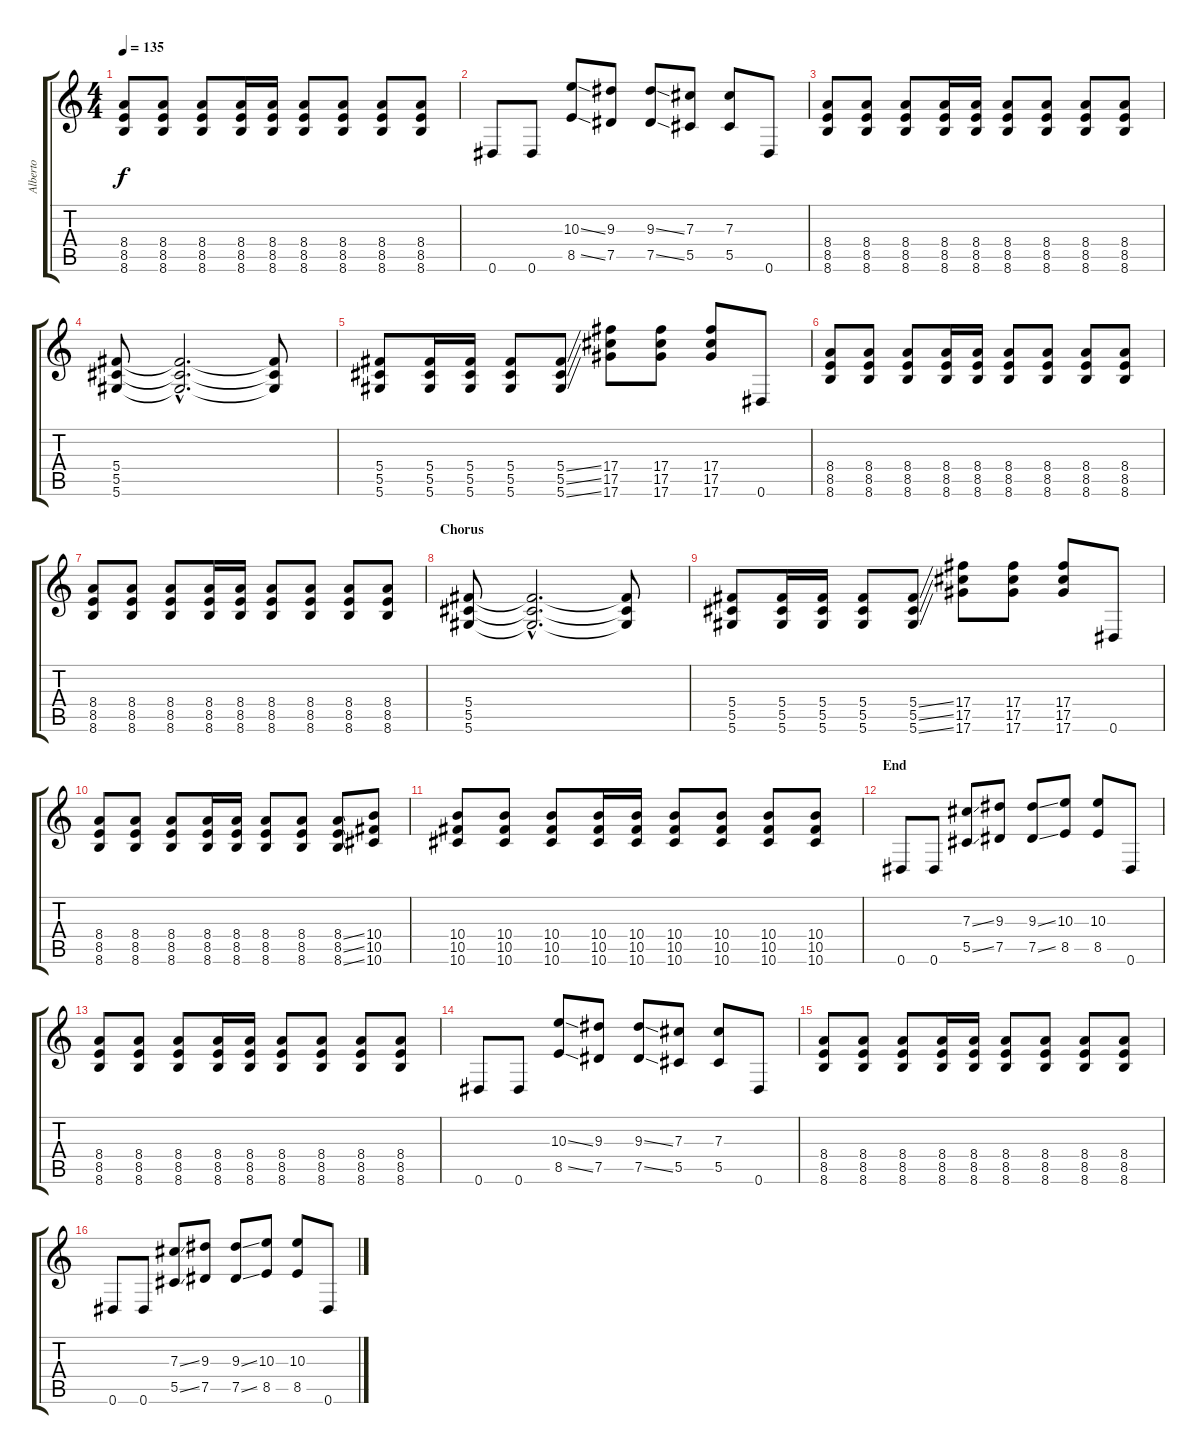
\track ("Alberto" "Alberto") {instrument electricguitarclean}
\staff {score tabs}
\tuning (Eb4 Bb3 Gb3 Db3 Ab2 Eb2) {hide}
\ts (4 4)
\tempo 135
\clef g2
\ks c
(8.4 8.5 8.6).8{dy f} (8.4 8.5 8.6).8 (8.4 8.5 8.6).8 (8.4 8.5 8.6).16 (8.4 8.5 8.6).16 (8.4 8.5 8.6).8 (8.4 8.5 8.6).8 (8.4 8.5 8.6).8 (8.4 8.5 8.6).8 |
0.6.8 0.6.8 (10.3{ss} 8.5{ss}).8 (9.3 7.5).8 (9.3{ss} 7.5{ss}).8 (7.3 5.5).8 (7.3 5.5).8 0.6.8 |
(8.4 8.5 8.6).8 (8.4 8.5 8.6).8 (8.4 8.5 8.6).8 (8.4 8.5 8.6).16 (8.4 8.5 8.6).16 (8.4 8.5 8.6).8 (8.4 8.5 8.6).8 (8.4 8.5 8.6).8 (8.4 8.5 8.6).8 |
(5.4 5.5 5.6).8 (5.4{hac t} 5.5{hac t} 5.6{hac t}).2{d} (5.4{t} 5.5{t} 5.6{t}).8 |
(5.4 5.5 5.6).8 (5.4 5.5 5.6).16 (5.4 5.5 5.6).16 (5.4 5.5 5.6).8 (5.4{ss} 5.5{ss} 5.6{ss}).8 (17.4 17.5 17.6).8 (17.4 17.5 17.6).8 (17.4 17.5 17.6).8 0.6.8 |
(8.4 8.5 8.6).8 (8.4 8.5 8.6).8 (8.4 8.5 8.6).8 (8.4 8.5 8.6).16 (8.4 8.5 8.6).16 (8.4 8.5 8.6).8 (8.4 8.5 8.6).8 (8.4 8.5 8.6).8 (8.4 8.5 8.6).8 |
(8.4 8.5 8.6).8 (8.4 8.5 8.6).8 (8.4 8.5 8.6).8 (8.4 8.5 8.6).16 (8.4 8.5 8.6).16 (8.4 8.5 8.6).8 (8.4 8.5 8.6).8 (8.4 8.5 8.6).8 (8.4 8.5 8.6).8 |
\section ("" "Chorus")
(5.4 5.5 5.6).8 (5.4{hac t} 5.5{hac t} 5.6{hac t}).2{d} (5.4{t} 5.5{t} 5.6{t}).8 |
(5.4 5.5 5.6).8 (5.4 5.5 5.6).16 (5.4 5.5 5.6).16 (5.4 5.5 5.6).8 (5.4{ss} 5.5{ss} 5.6{ss}).8 (17.4 17.5 17.6).8 (17.4 17.5 17.6).8 (17.4 17.5 17.6).8 0.6.8 |
(8.4 8.5 8.6).8 (8.4 8.5 8.6).8 (8.4 8.5 8.6).8 (8.4 8.5 8.6).16 (8.4 8.5 8.6).16 (8.4 8.5 8.6).8 (8.4 8.5 8.6).8 (8.4{ss} 8.5{ss} 8.6{ss}).8 (10.4 10.5 10.6).8 |
(10.4 10.5 10.6).8 (10.4 10.5 10.6).8 (10.4 10.5 10.6).8 (10.4 10.5 10.6).16 (10.4 10.5 10.6).16 (10.4 10.5 10.6).8 (10.4 10.5 10.6).8 (10.4 10.5 10.6).8 (10.4 10.5 10.6).8 |
\section ("" "End")
0.6.8{balance 16} 0.6.8 (7.3{ss} 5.5{ss}).8 (9.3 7.5).8 (9.3{ss} 7.5{ss}).8 (10.3 8.5).8 (10.3 8.5).8 0.6.8 |
(8.4 8.5 8.6).8 (8.4 8.5 8.6).8 (8.4 8.5 8.6).8 (8.4 8.5 8.6).16 (8.4 8.5 8.6).16 (8.4 8.5 8.6).8 (8.4 8.5 8.6).8 (8.4 8.5 8.6).8 (8.4 8.5 8.6).8 |
0.6.8 0.6.8 (10.3{ss} 8.5{ss}).8 (9.3 7.5).8 (9.3{ss} 7.5{ss}).8 (7.3 5.5).8 (7.3 5.5).8 0.6.8 |
(8.4 8.5 8.6).8 (8.4 8.5 8.6).8 (8.4 8.5 8.6).8 (8.4 8.5 8.6).16 (8.4 8.5 8.6).16 (8.4 8.5 8.6).8 (8.4 8.5 8.6).8 (8.4 8.5 8.6).8 (8.4 8.5 8.6).8 |
0.6.8 0.6.8 (7.3{ss} 5.5{ss}).8 (9.3 7.5).8 (9.3{ss} 7.5{ss}).8 (10.3 8.5).8 (10.3 8.5).8 0.6.8
